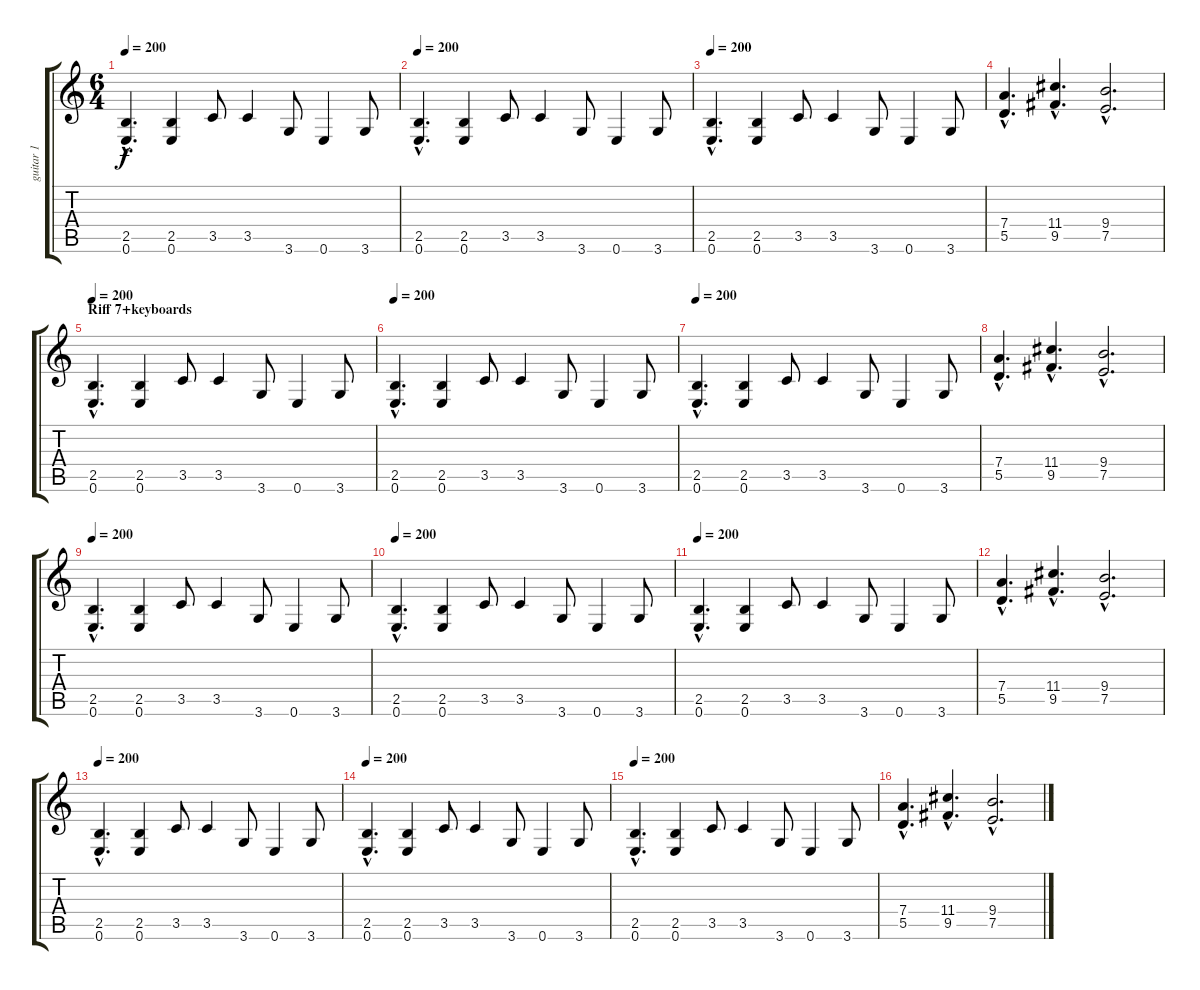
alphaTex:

\track ("guitar 1" "guitar 1") {instrument distortionguitar}
\staff {score tabs}
\tuning (E4 B3 G3 D3 A2 E2) {hide}
\ts (6 4)
\tempo 200
\clef g2
\ks c
(2.5{hac} 0.6{hac}).4{d dy f} (2.5 0.6).4 3.5.8 3.5.4 3.6.8 0.6.4 3.6.8 |
\tempo 200
(2.5{hac} 0.6{hac}).4{d} (2.5 0.6).4 3.5.8 3.5.4 3.6.8 0.6.4 3.6.8 |
\tempo 200
(2.5{hac} 0.6{hac}).4{d} (2.5 0.6).4 3.5.8 3.5.4 3.6.8 0.6.4 3.6.8 |
(7.4{hac} 5.5{hac}).4{d} (11.4{hac} 9.5{hac}).4{d} (9.4{hac} 7.5{hac}).2{d} |
\section ("" "Riff 7+keyboards")
\tempo 200
(2.5{hac} 0.6{hac}).4{d volume 15} (2.5 0.6).4 3.5.8 3.5.4 3.6.8 0.6.4 3.6.8 |
\tempo 200
(2.5{hac} 0.6{hac}).4{d} (2.5 0.6).4 3.5.8 3.5.4 3.6.8 0.6.4 3.6.8 |
\tempo 200
(2.5{hac} 0.6{hac}).4{d} (2.5 0.6).4 3.5.8 3.5.4 3.6.8 0.6.4 3.6.8 |
(7.4{hac} 5.5{hac}).4{d} (11.4{hac} 9.5{hac}).4{d} (9.4{hac} 7.5{hac}).2{d} |
\tempo 200
(2.5{hac} 0.6{hac}).4{d volume 15} (2.5 0.6).4 3.5.8 3.5.4 3.6.8 0.6.4 3.6.8 |
\tempo 200
(2.5{hac} 0.6{hac}).4{d volume 15} (2.5 0.6).4 3.5.8 3.5.4 3.6.8 0.6.4 3.6.8 |
\tempo 200
(2.5{hac} 0.6{hac}).4{d volume 15} (2.5 0.6).4 3.5.8 3.5.4 3.6.8 0.6.4 3.6.8 |
(7.4{hac} 5.5{hac}).4{d} (11.4{hac} 9.5{hac}).4{d} (9.4{hac} 7.5{hac}).2{d} |
\tempo 200
(2.5{hac} 0.6{hac}).4{d volume 15} (2.5 0.6).4 3.5.8 3.5.4 3.6.8 0.6.4 3.6.8 |
\tempo 200
(2.5{hac} 0.6{hac}).4{d volume 15} (2.5 0.6).4 3.5.8 3.5.4 3.6.8 0.6.4 3.6.8 |
\tempo 200
(2.5{hac} 0.6{hac}).4{d volume 15} (2.5 0.6).4 3.5.8 3.5.4 3.6.8 0.6.4 3.6.8 |
(7.4{hac} 5.5{hac}).4{d} (11.4{hac} 9.5{hac}).4{d} (9.4{hac} 7.5{hac}).2{d}
